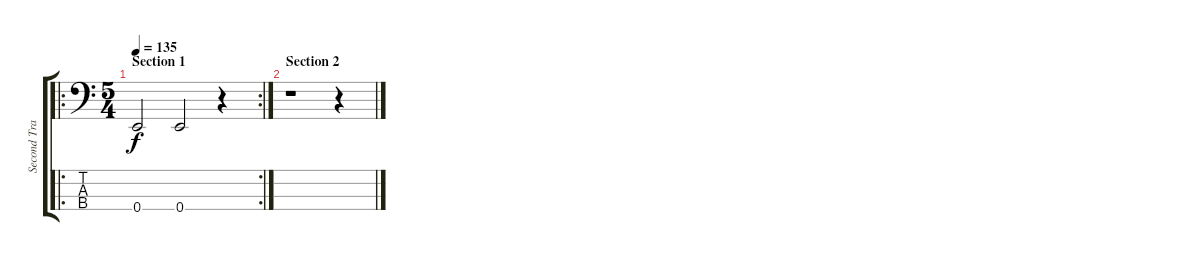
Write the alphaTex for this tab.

\track ("Second Track" "Second Tra") {instrument electricbassfinger}
\staff {score tabs}
\tuning (G2 D2 A1 E1) {hide}
\ro
\rc 2
\ts (5 4)
\section ("" "Section 1")
\tempo 135
\clef f4
\ks c
0.4.2{dy f instrument electricbassfinger} 0.4.2 r.4 |
\section ("" "Section 2")
r.1 r.4
